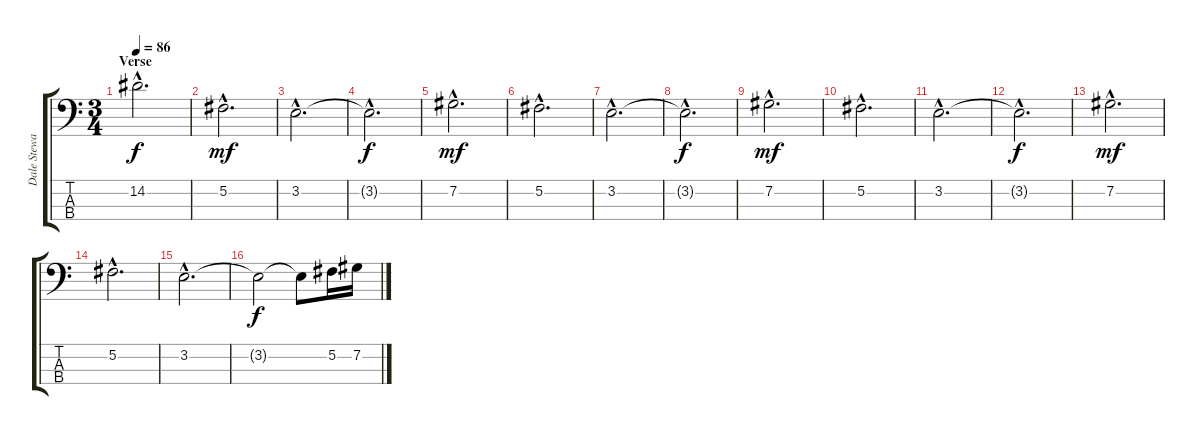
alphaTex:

\track ("Dale Stewart" "Dale Stewa") {instrument electricbassfinger}
\staff {score tabs}
\tuning (Gb2 Db2 Ab1 Db1) {hide}
\ts (3 4)
\section ("" "Verse")
\tempo 86
\clef f4
\ks c
14.2{hac t}.2{d dy f} |
5.2{hac}.2{d dy mf} |
3.2{hac}.2{d} |
3.2{hac t}.2{d dy f} |
7.2{hac}.2{d dy mf} |
5.2{hac}.2{d} |
3.2{hac}.2{d} |
3.2{hac t}.2{d dy f} |
7.2{hac}.2{d dy mf} |
5.2{hac}.2{d} |
3.2{hac}.2{d} |
3.2{hac t}.2{d dy f} |
7.2{hac}.2{d dy mf} |
5.2{hac}.2{d} |
3.2{hac}.2{d} |
3.2{t}.2{dy f} 3.2{t}.8 5.2.16 7.2.16
